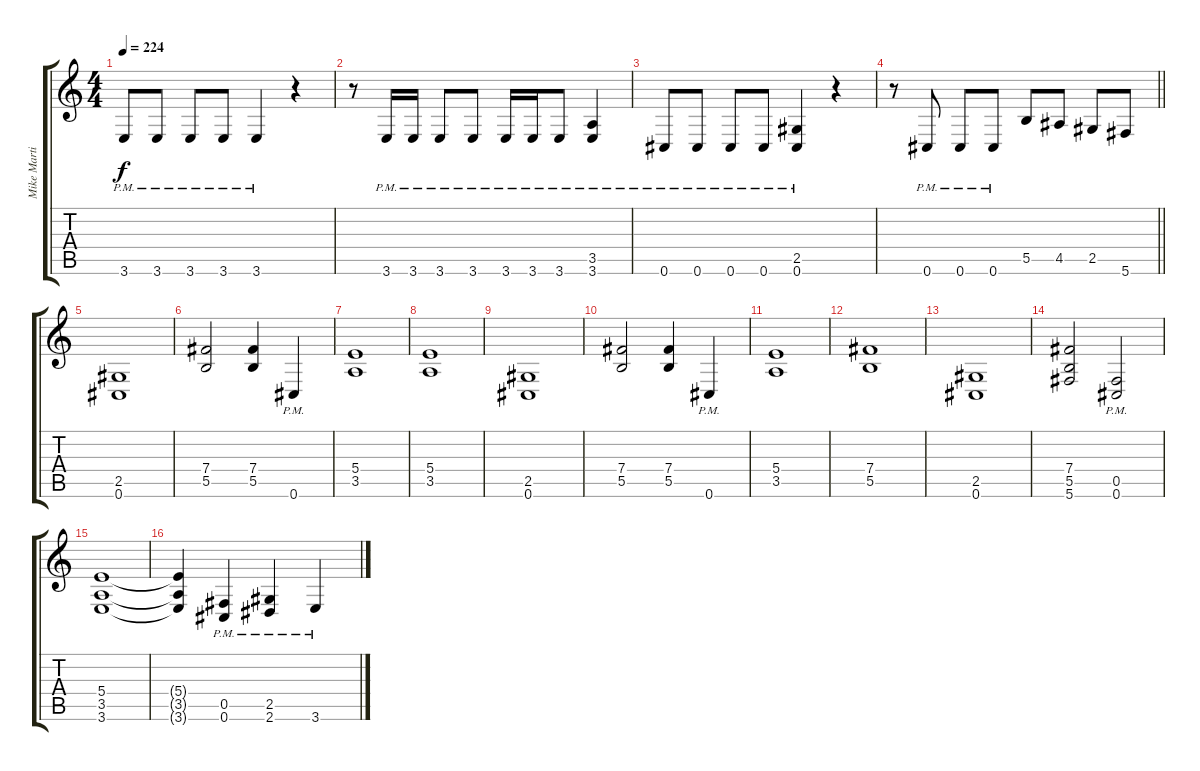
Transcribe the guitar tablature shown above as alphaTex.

\track ("Mike Martin Rhythm" "Mike Marti") {instrument distortionguitar}
\staff {score tabs}
\tuning (Db4 Ab3 E3 B2 Gb2 Db2) {hide}
\ts (4 4)
\tempo 224
\clef g2
\ks c
3.6{pm}.8{dy f} 3.6{pm}.8 3.6{pm}.8 3.6{pm}.8 3.6{pm}.4 r.4 |
r.8 3.6{pm}.16 3.6{pm}.16 3.6{pm}.8 3.6{pm}.8 3.6{pm}.16 3.6{pm}.16 3.6{pm}.8 (3.5 3.6{pm}).4 |
0.6{pm}.8 0.6{pm}.8 0.6{pm}.8 0.6{pm}.8 (2.5 0.6{pm}).4 r.4 |
\barLineRight lightlight
r.8 0.6{pm}.8 0.6{pm}.8 0.6{pm}.8 5.5.8 4.5.8 2.5.8 5.6.8 |
(2.5 0.6).1 |
(7.4 5.5).2 (7.4 5.5).4 0.6{pm}.4 |
(5.4 3.5).1 |
(5.4 3.5).1 |
(2.5 0.6).1 |
(7.4 5.5).2 (7.4 5.5).4 0.6{pm}.4 |
(5.4 3.5).1 |
(7.4 5.5).1 |
(2.5 0.6).1 |
(7.4 5.5 5.6).2 (0.5 0.6{pm}).2 |
(5.4 3.5 3.6).1 |
(5.4{t} 3.5{t} 3.6{t}).4 (0.5 0.6{pm}).4 (2.5 2.6{pm}).4 3.6{pm}.4
